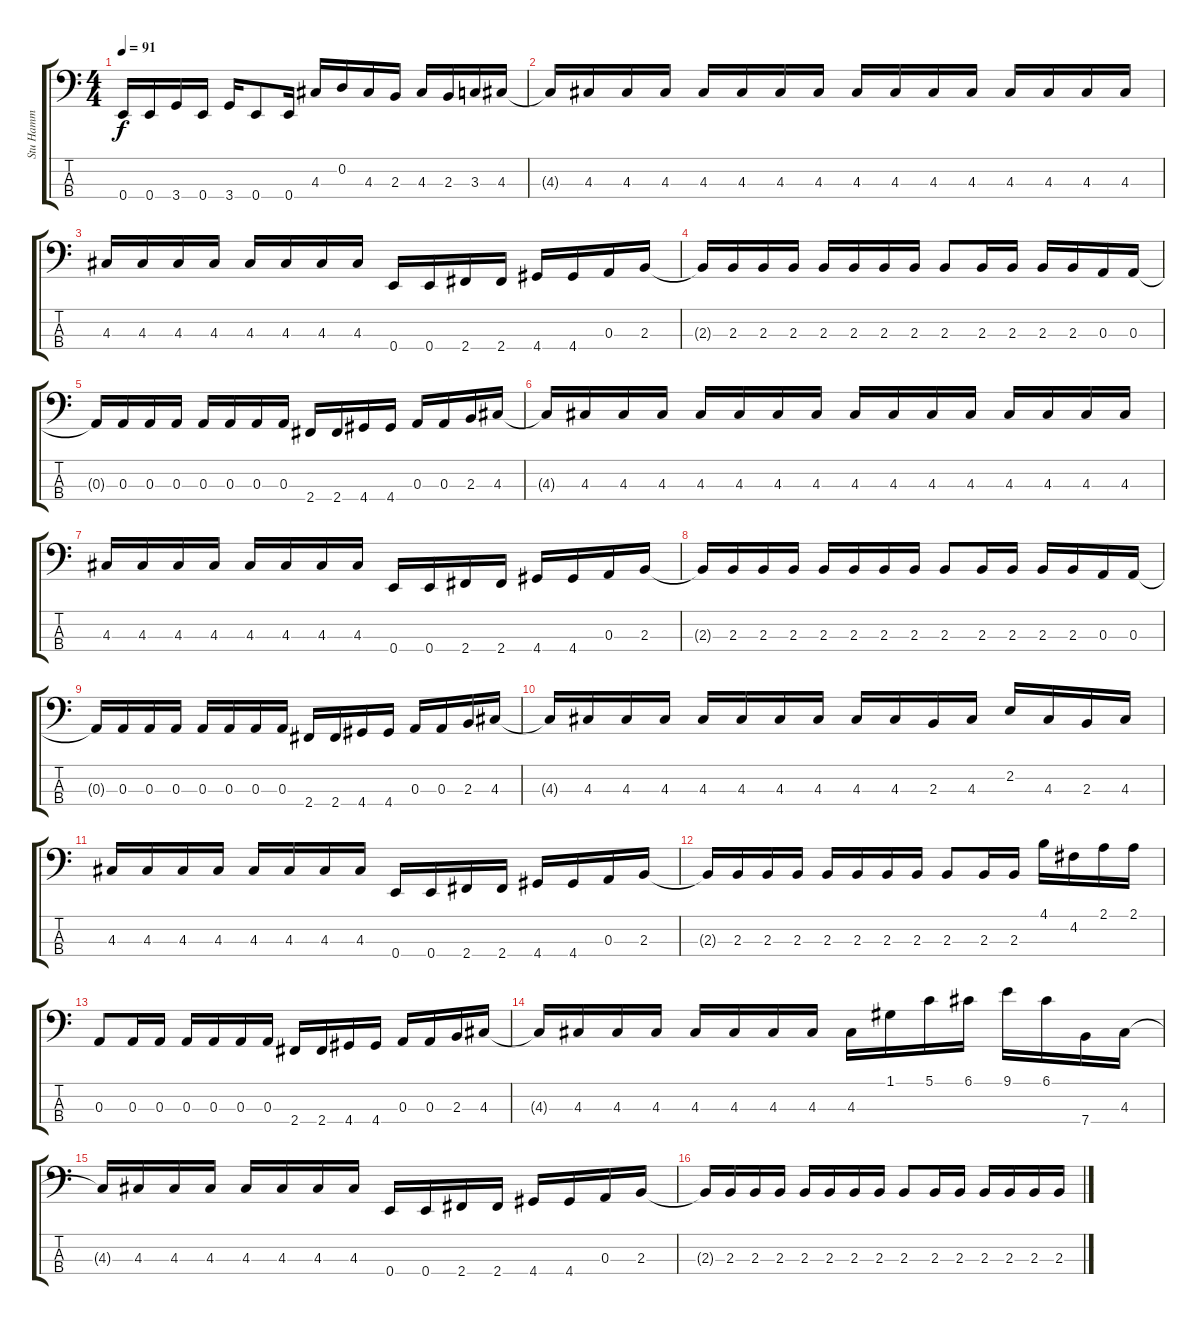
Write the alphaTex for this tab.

\track ("Stu Hamm" "Stu Hamm") {instrument electricbassfinger}
\staff {score tabs}
\tuning (G2 D2 A1 E1) {hide}
\ts (4 4)
\tempo 91
\clef f4
\ks c
0.4{t}.16{dy f} 0.4.16 3.4.16 0.4.16 3.4.16 0.4.8 0.4.16 4.3.16 0.2.16 4.3.16 2.3.16 4.3.16 2.3.16 3.3.16 4.3.16 |
4.3{t}.16 4.3.16 4.3.16 4.3.16 4.3.16 4.3.16 4.3.16 4.3.16 4.3.16 4.3.16 4.3.16 4.3.16 4.3.16 4.3.16 4.3.16 4.3.16 |
4.3.16 4.3.16 4.3.16 4.3.16 4.3.16 4.3.16 4.3.16 4.3.16 0.4.16 0.4.16 2.4.16 2.4.16 4.4.16 4.4.16 0.3.16 2.3.16 |
2.3{t}.16 2.3.16 2.3.16 2.3.16 2.3.16 2.3.16 2.3.16 2.3.16 2.3.8 2.3.16 2.3.16 2.3.16 2.3.16 0.3.16 0.3.16 |
0.3{t}.16 0.3.16 0.3.16 0.3.16 0.3.16 0.3.16 0.3.16 0.3.16 2.4.16 2.4.16 4.4.16 4.4.16 0.3.16 0.3.16 2.3.16 4.3.16 |
4.3{t}.16 4.3.16 4.3.16 4.3.16 4.3.16 4.3.16 4.3.16 4.3.16 4.3.16 4.3.16 4.3.16 4.3.16 4.3.16 4.3.16 4.3.16 4.3.16 |
4.3.16 4.3.16 4.3.16 4.3.16 4.3.16 4.3.16 4.3.16 4.3.16 0.4.16 0.4.16 2.4.16 2.4.16 4.4.16 4.4.16 0.3.16 2.3.16 |
2.3{t}.16 2.3.16 2.3.16 2.3.16 2.3.16 2.3.16 2.3.16 2.3.16 2.3.8 2.3.16 2.3.16 2.3.16 2.3.16 0.3.16 0.3.16 |
0.3{t}.16 0.3.16 0.3.16 0.3.16 0.3.16 0.3.16 0.3.16 0.3.16 2.4.16 2.4.16 4.4.16 4.4.16 0.3.16 0.3.16 2.3.16 4.3.16 |
4.3{t}.16 4.3.16 4.3.16 4.3.16 4.3.16 4.3.16 4.3.16 4.3.16 4.3.16 4.3.16 2.3.16 4.3.16 2.2.16 4.3.16 2.3.16 4.3.16 |
4.3.16 4.3.16 4.3.16 4.3.16 4.3.16 4.3.16 4.3.16 4.3.16 0.4.16 0.4.16 2.4.16 2.4.16 4.4.16 4.4.16 0.3.16 2.3.16 |
2.3{t}.16 2.3.16 2.3.16 2.3.16 2.3.16 2.3.16 2.3.16 2.3.16 2.3.8 2.3.16 2.3.16 4.1.16 4.2.16 2.1.16 2.1.16 |
0.3.8 0.3.16 0.3.16 0.3.16 0.3.16 0.3.16 0.3.16 2.4.16 2.4.16 4.4.16 4.4.16 0.3.16 0.3.16 2.3.16 4.3.16 |
4.3{t}.16 4.3.16 4.3.16 4.3.16 4.3.16 4.3.16 4.3.16 4.3.16 4.3.16 1.1.16 5.1.16 6.1.16 9.1.16 6.1.16 7.4.16 4.3.16 |
4.3{t}.16 4.3.16 4.3.16 4.3.16 4.3.16 4.3.16 4.3.16 4.3.16 0.4.16 0.4.16 2.4.16 2.4.16 4.4.16 4.4.16 0.3.16 2.3.16 |
2.3{t}.16 2.3.16 2.3.16 2.3.16 2.3.16 2.3.16 2.3.16 2.3.16 2.3.8 2.3.16 2.3.16 2.3.16 2.3.16 2.3.16 2.3.16
